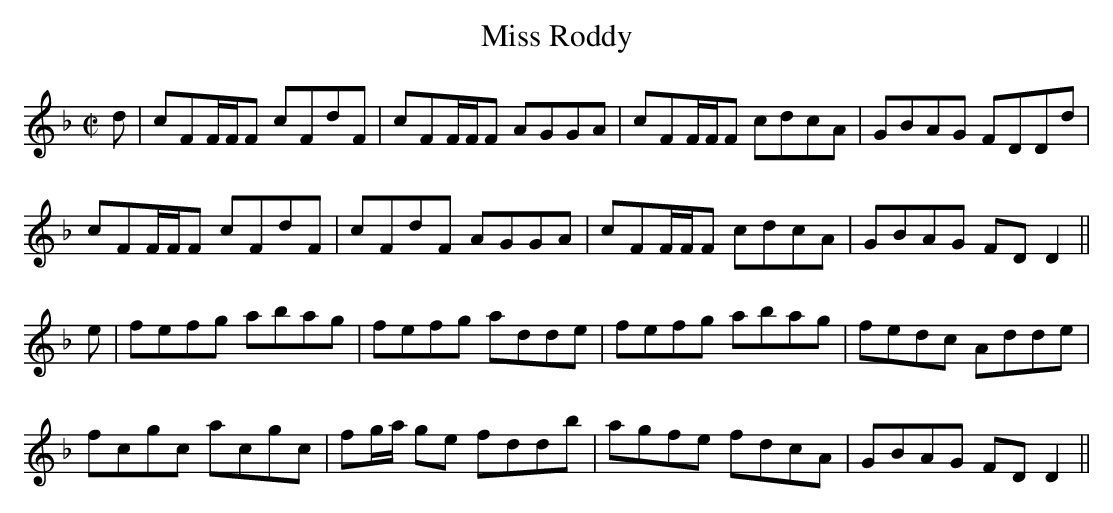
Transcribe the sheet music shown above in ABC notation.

X:1
T:Miss Roddy
M:C|
L:1/8
K:F
d|cFF/F/F cFdF|cFF/F/F AGGA|cFF/F/F cdcA|GBAG FDDd|
cFF/F/F cFdF|cFdF AGGA|cFF/F/F cdcA|GBAG FD D2||
e|fefg abag|fefg adde|fefg abag|fedc Adde|
fcgc acgc|fg/a/ ge fddb|agfe fdcA|GBAG FD D2||
